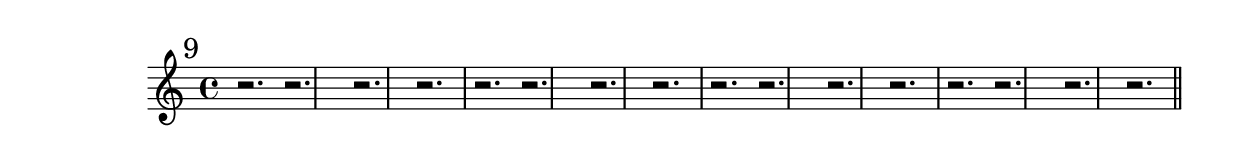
%%  nono_flauto.ly
%%  Copyright (c) 2011 Benjamin Coudrin <benjamin.coudrin@gmail.com>
%%                All Rights Reserved
%%
%%  Copyleft :
%%  This program is free software. It comes without any warranty, to
%%  the extent permitted by applicable law. You can redistribute it
%%  and/or modify it under the terms of the Do What The Fuck You Want
%%  To Public License, Version 2, as published by Sam Hocevar. See
%%  http://sam.zoy.org/wtfpl/COPYING for more details.

\time 3/4
\relative c'' {
  \mark \markup "9"
  r2.
  r2.
  r2.
  r2.
  r2.
  r2.
  r2.
  r2. 
  r2.
  r2.
  r2.
  r2.
  r2.
  r2.
  r2.
  r2. 
  
  \bar "||"
}